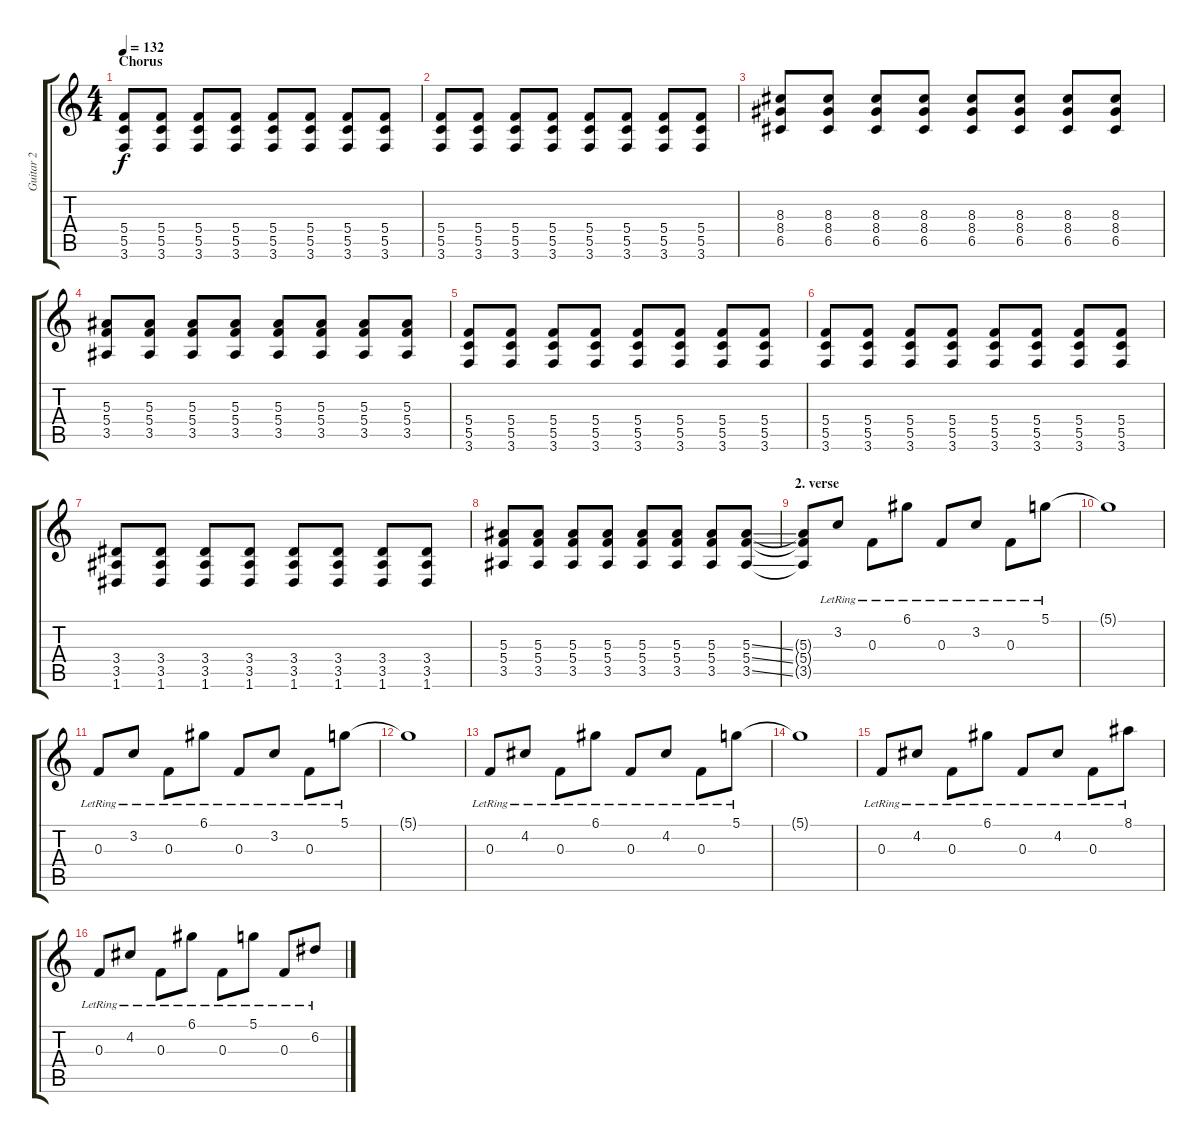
\track ("Guitar 2" "Guitar 2") {instrument acousticguitarsteel}
\staff {score tabs}
\tuning (D4 A3 F3 C3 G2 D2) {hide}
\ts (4 4)
\section ("" "Chorus")
\tempo 132
\clef g2
\ks c
(5.4 5.5 3.6).8{dy f balance 8 instrument distortionguitar} (5.4 5.5 3.6).8 (5.4 5.5 3.6).8 (5.4 5.5 3.6).8 (5.4 5.5 3.6).8 (5.4 5.5 3.6).8 (5.4 5.5 3.6).8 (5.4 5.5 3.6).8 |
(5.4 5.5 3.6).8 (5.4 5.5 3.6).8 (5.4 5.5 3.6).8 (5.4 5.5 3.6).8 (5.4 5.5 3.6).8 (5.4 5.5 3.6).8 (5.4 5.5 3.6).8 (5.4 5.5 3.6).8 |
(8.3 8.4 6.5).8 (8.3 8.4 6.5).8 (8.3 8.4 6.5).8 (8.3 8.4 6.5).8 (8.3 8.4 6.5).8 (8.3 8.4 6.5).8 (8.3 8.4 6.5).8 (8.3 8.4 6.5).8 |
(5.3 5.4 3.5).8 (5.3 5.4 3.5).8 (5.3 5.4 3.5).8 (5.3 5.4 3.5).8 (5.3 5.4 3.5).8 (5.3 5.4 3.5).8 (5.3 5.4 3.5).8 (5.3 5.4 3.5).8 |
(5.4 5.5 3.6).8 (5.4 5.5 3.6).8 (5.4 5.5 3.6).8 (5.4 5.5 3.6).8 (5.4 5.5 3.6).8 (5.4 5.5 3.6).8 (5.4 5.5 3.6).8 (5.4 5.5 3.6).8 |
(5.4 5.5 3.6).8 (5.4 5.5 3.6).8 (5.4 5.5 3.6).8 (5.4 5.5 3.6).8 (5.4 5.5 3.6).8 (5.4 5.5 3.6).8 (5.4 5.5 3.6).8 (5.4 5.5 3.6).8 |
(3.4 3.5 1.6).8 (3.4 3.5 1.6).8 (3.4 3.5 1.6).8 (3.4 3.5 1.6).8 (3.4 3.5 1.6).8 (3.4 3.5 1.6).8 (3.4 3.5 1.6).8 (3.4 3.5 1.6).8 |
(5.3 5.4 3.5).8 (5.3 5.4 3.5).8 (5.3 5.4 3.5).8 (5.3 5.4 3.5).8 (5.3 5.4 3.5).8 (5.3 5.4 3.5).8 (5.3 5.4 3.5).8 (5.3{ss} 5.4{ss} 3.5{ss}).8 |
\section ("" "2. verse")
(5.3{t} 5.4{t} 3.5{t}).8 3.2{lr}.8{balance 16 instrument acousticguitarsteel} 0.3{lr}.8 6.1{lr}.8 0.3{lr}.8 3.2{lr}.8 0.3{lr}.8 5.1{lr}.8 |
5.1{t}.1 |
0.3{lr}.8 3.2{lr}.8 0.3{lr}.8 6.1{lr}.8 0.3{lr}.8 3.2{lr}.8 0.3{lr}.8 5.1{lr}.8 |
5.1{t}.1 |
0.3{lr}.8 4.2{lr}.8 0.3{lr}.8 6.1{lr}.8 0.3{lr}.8 4.2{lr}.8 0.3{lr}.8 5.1{lr}.8 |
5.1{t}.1 |
0.3{lr}.8 4.2{lr}.8 0.3{lr}.8 6.1{lr}.8 0.3{lr}.8 4.2{lr}.8 0.3{lr}.8 8.1{lr}.8 |
0.3{lr}.8 4.2{lr}.8 0.3{lr}.8 6.1{lr}.8 0.3{lr}.8 5.1{lr}.8 0.3{lr}.8 6.2{lr}.8
